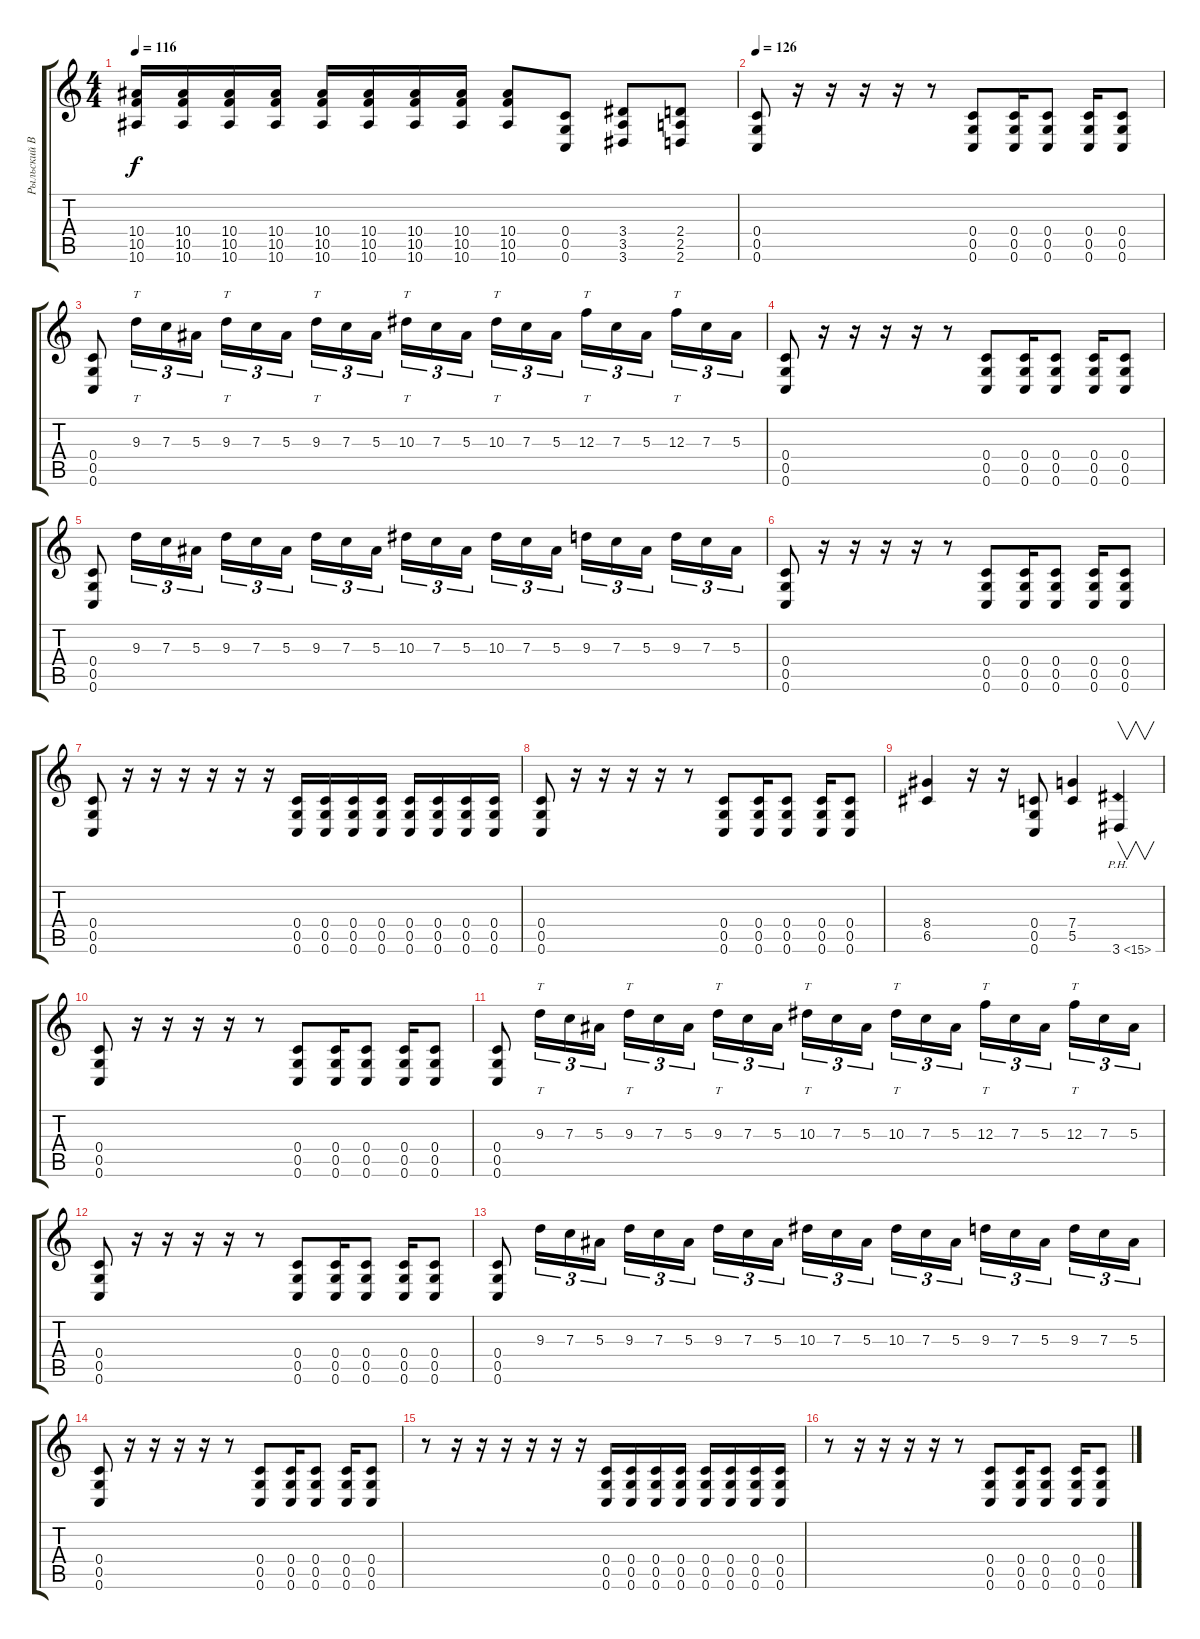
\track ("Рыльский Владислав" "Рыльский В") {instrument distortionguitar}
\staff {score tabs}
\tuning (D4 A3 F3 C3 G2 C2) {hide}
\ts (4 4)
\tempo 116
\clef g2
\ks c
(10.4 10.5 10.6).16{dy f} (10.4 10.5 10.6).16 (10.4 10.5 10.6).16 (10.4 10.5 10.6).16 (10.4 10.5 10.6).16 (10.4 10.5 10.6).16 (10.4 10.5 10.6).16 (10.4 10.5 10.6).16 (10.4 10.5 10.6).8 (0.4 0.5 0.6).8 (3.4 3.5 3.6).8 (2.4 2.5 2.6).8 |
\tempo 126
(0.4 0.5 0.6).8 r.16 r.16 r.16 r.16 r.8 (0.4 0.5 0.6).8 (0.4 0.5 0.6).16 (0.4 0.5 0.6).8 (0.4 0.5 0.6).16 (0.4 0.5 0.6).8 |
(0.4 0.5 0.6).8 9.3.16{tt tu (3 2)} 7.3.16{tu (3 2)} 5.3.16{tu (3 2)} 9.3.16{tt tu (3 2)} 7.3.16{tu (3 2)} 5.3.16{tu (3 2) beam splitsecondary} 9.3.16{tt tu (3 2)} 7.3.16{tu (3 2)} 5.3.16{tu (3 2)} 10.3.16{tt tu (3 2)} 7.3.16{tu (3 2)} 5.3.16{tu (3 2) beam splitsecondary} 10.3.16{tt tu (3 2)} 7.3.16{tu (3 2)} 5.3.16{tu (3 2)} 12.3.16{tt tu (3 2)} 7.3.16{tu (3 2)} 5.3.16{tu (3 2) beam splitsecondary} 12.3.16{tt tu (3 2)} 7.3.16{tu (3 2)} 5.3.16{tu (3 2)} |
(0.4 0.5 0.6).8 r.16 r.16 r.16 r.16 r.8 (0.4 0.5 0.6).8 (0.4 0.5 0.6).16 (0.4 0.5 0.6).8 (0.4 0.5 0.6).16 (0.4 0.5 0.6).8 |
(0.4 0.5 0.6).8 9.3.16{tu (3 2)} 7.3.16{tu (3 2)} 5.3.16{tu (3 2)} 9.3.16{tu (3 2)} 7.3.16{tu (3 2)} 5.3.16{tu (3 2) beam splitsecondary} 9.3.16{tu (3 2)} 7.3.16{tu (3 2)} 5.3.16{tu (3 2)} 10.3.16{tu (3 2)} 7.3.16{tu (3 2)} 5.3.16{tu (3 2) beam splitsecondary} 10.3.16{tu (3 2)} 7.3.16{tu (3 2)} 5.3.16{tu (3 2)} 9.3.16{tu (3 2)} 7.3.16{tu (3 2)} 5.3.16{tu (3 2) beam splitsecondary} 9.3.16{tu (3 2)} 7.3.16{tu (3 2)} 5.3.16{tu (3 2)} |
(0.4 0.5 0.6).8 r.16 r.16 r.16 r.16 r.8 (0.4 0.5 0.6).8 (0.4 0.5 0.6).16 (0.4 0.5 0.6).8 (0.4 0.5 0.6).16 (0.4 0.5 0.6).8 |
(0.4 0.5 0.6).8 r.16 r.16 r.16 r.16 r.16 r.16 (0.4 0.5 0.6).16 (0.4 0.5 0.6).16 (0.4 0.5 0.6).16 (0.4 0.5 0.6).16 (0.4 0.5 0.6).16 (0.4 0.5 0.6).16 (0.4 0.5 0.6).16 (0.4 0.5 0.6).16 |
(0.4 0.5 0.6).8 r.16 r.16 r.16 r.16 r.8 (0.4 0.5 0.6).8 (0.4 0.5 0.6).16 (0.4 0.5 0.6).8 (0.4 0.5 0.6).16 (0.4 0.5 0.6).8 |
(8.4 6.5).4 r.16 r.16 (0.4 0.5 0.6).8 (7.4 5.5).4 3.6{ph 12}.4{v} |
(0.4 0.5 0.6).8 r.16 r.16 r.16 r.16 r.8 (0.4 0.5 0.6).8 (0.4 0.5 0.6).16 (0.4 0.5 0.6).8 (0.4 0.5 0.6).16 (0.4 0.5 0.6).8 |
(0.4 0.5 0.6).8 9.3.16{tt tu (3 2)} 7.3.16{tu (3 2)} 5.3.16{tu (3 2)} 9.3.16{tt tu (3 2)} 7.3.16{tu (3 2)} 5.3.16{tu (3 2) beam splitsecondary} 9.3.16{tt tu (3 2)} 7.3.16{tu (3 2)} 5.3.16{tu (3 2)} 10.3.16{tt tu (3 2)} 7.3.16{tu (3 2)} 5.3.16{tu (3 2) beam splitsecondary} 10.3.16{tt tu (3 2)} 7.3.16{tu (3 2)} 5.3.16{tu (3 2)} 12.3.16{tt tu (3 2)} 7.3.16{tu (3 2)} 5.3.16{tu (3 2) beam splitsecondary} 12.3.16{tt tu (3 2)} 7.3.16{tu (3 2)} 5.3.16{tu (3 2)} |
(0.4 0.5 0.6).8 r.16 r.16 r.16 r.16 r.8 (0.4 0.5 0.6).8 (0.4 0.5 0.6).16 (0.4 0.5 0.6).8 (0.4 0.5 0.6).16 (0.4 0.5 0.6).8 |
(0.4 0.5 0.6).8 9.3.16{tu (3 2)} 7.3.16{tu (3 2)} 5.3.16{tu (3 2)} 9.3.16{tu (3 2)} 7.3.16{tu (3 2)} 5.3.16{tu (3 2) beam splitsecondary} 9.3.16{tu (3 2)} 7.3.16{tu (3 2)} 5.3.16{tu (3 2)} 10.3.16{tu (3 2)} 7.3.16{tu (3 2)} 5.3.16{tu (3 2) beam splitsecondary} 10.3.16{tu (3 2)} 7.3.16{tu (3 2)} 5.3.16{tu (3 2)} 9.3.16{tu (3 2)} 7.3.16{tu (3 2)} 5.3.16{tu (3 2) beam splitsecondary} 9.3.16{tu (3 2)} 7.3.16{tu (3 2)} 5.3.16{tu (3 2)} |
(0.4 0.5 0.6).8 r.16 r.16 r.16 r.16 r.8 (0.4 0.5 0.6).8 (0.4 0.5 0.6).16 (0.4 0.5 0.6).8 (0.4 0.5 0.6).16 (0.4 0.5 0.6).8 |
r.8 r.16 r.16 r.16 r.16 r.16 r.16 (0.4 0.5 0.6).16 (0.4 0.5 0.6).16 (0.4 0.5 0.6).16 (0.4 0.5 0.6).16 (0.4 0.5 0.6).16 (0.4 0.5 0.6).16 (0.4 0.5 0.6).16 (0.4 0.5 0.6).16 |
r.8 r.16 r.16 r.16 r.16 r.8 (0.4 0.5 0.6).8 (0.4 0.5 0.6).16 (0.4 0.5 0.6).8 (0.4 0.5 0.6).16 (0.4 0.5 0.6).8
